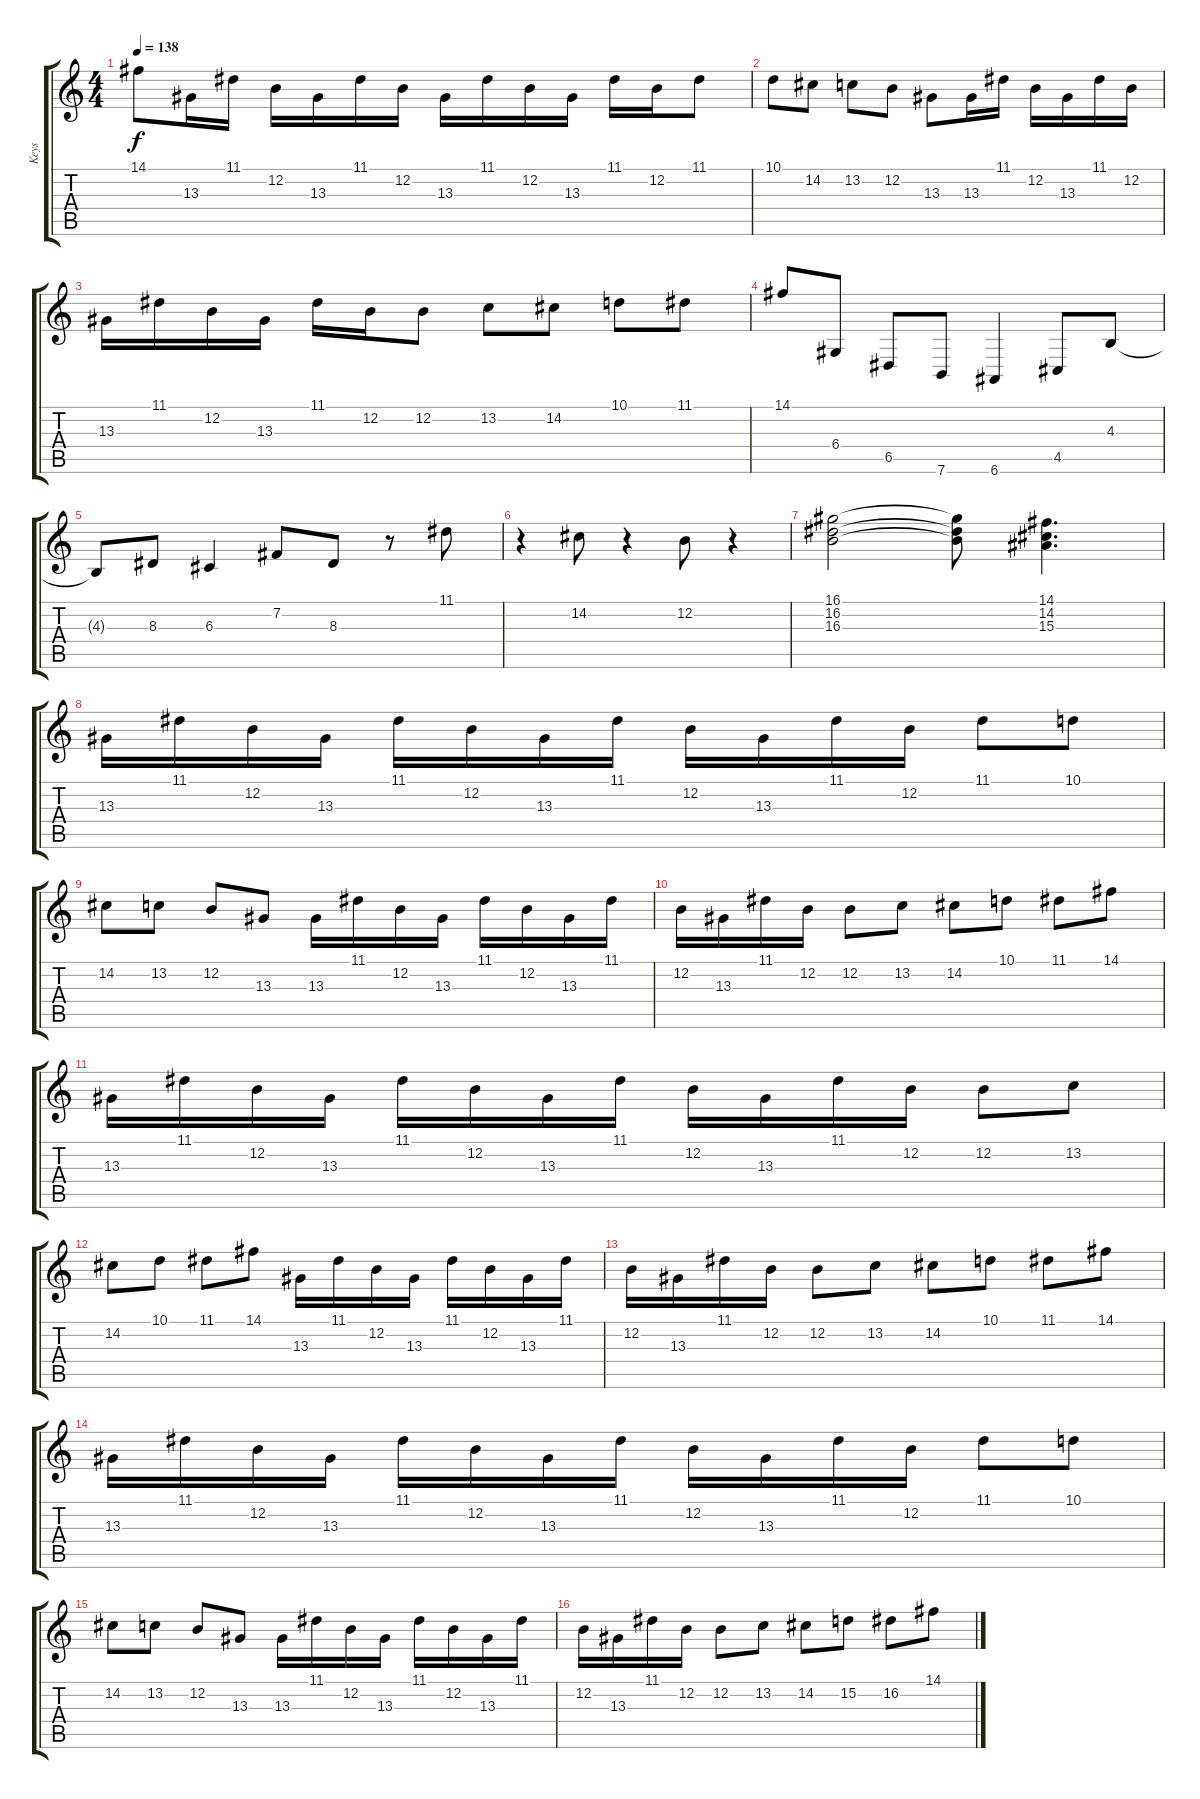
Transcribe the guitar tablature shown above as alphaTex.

\track ("Keys" "Keys") {instrument percussiveorgan}
\staff {score tabs}
\tuning (E4 B3 G3 D3 A2 E2) {hide}
\ts (4 4)
\tempo 138
\clef g2
\ks c
14.1.8{dy f} 13.3.16 11.1.16 12.2.16 13.3.16 11.1.16 12.2.16 13.3.16 11.1.16 12.2.16 13.3.16 11.1.16 12.2.16 11.1.8 |
10.1.8 14.2.8 13.2.8 12.2.8 13.3.8 13.3.16 11.1.16 12.2.16 13.3.16 11.1.16 12.2.16 |
13.3.16 11.1.16 12.2.16 13.3.16 11.1.16 12.2.16 12.2.8 13.2.8 14.2.8 10.1.8 11.1.8 |
14.1.8 6.4.8 6.5.8 7.6.8 6.6.4 4.5.8 4.3.8 |
4.3{t}.8 8.3.8 6.3.4 7.2.8 8.3.8 r.8 11.1.8 |
r.4 14.2.8 r.4 12.2.8 r.4 |
(16.1 16.2 16.3).2 (16.1{t} 16.2{t} 16.3{t}).8 (14.1 14.2 15.3).4{d} |
13.3.16 11.1.16 12.2.16 13.3.16 11.1.16 12.2.16 13.3.16 11.1.16 12.2.16 13.3.16 11.1.16 12.2.16 11.1.8 10.1.8 |
14.2.8 13.2.8 12.2.8 13.3.8 13.3.16 11.1.16 12.2.16 13.3.16 11.1.16 12.2.16 13.3.16 11.1.16 |
12.2.16 13.3.16 11.1.16 12.2.16 12.2.8 13.2.8 14.2.8 10.1.8 11.1.8 14.1.8 |
13.3.16 11.1.16 12.2.16 13.3.16 11.1.16 12.2.16 13.3.16 11.1.16 12.2.16 13.3.16 11.1.16 12.2.16 12.2.8 13.2.8 |
14.2.8 10.1.8 11.1.8 14.1.8 13.3.16 11.1.16 12.2.16 13.3.16 11.1.16 12.2.16 13.3.16 11.1.16 |
12.2.16 13.3.16 11.1.16 12.2.16 12.2.8 13.2.8 14.2.8 10.1.8 11.1.8 14.1.8 |
13.3.16 11.1.16 12.2.16 13.3.16 11.1.16 12.2.16 13.3.16 11.1.16 12.2.16 13.3.16 11.1.16 12.2.16 11.1.8 10.1.8 |
14.2.8 13.2.8 12.2.8 13.3.8 13.3.16 11.1.16 12.2.16 13.3.16 11.1.16 12.2.16 13.3.16 11.1.16 |
12.2.16 13.3.16 11.1.16 12.2.16 12.2.8 13.2.8 14.2.8 15.2.8 16.2.8 14.1.8
